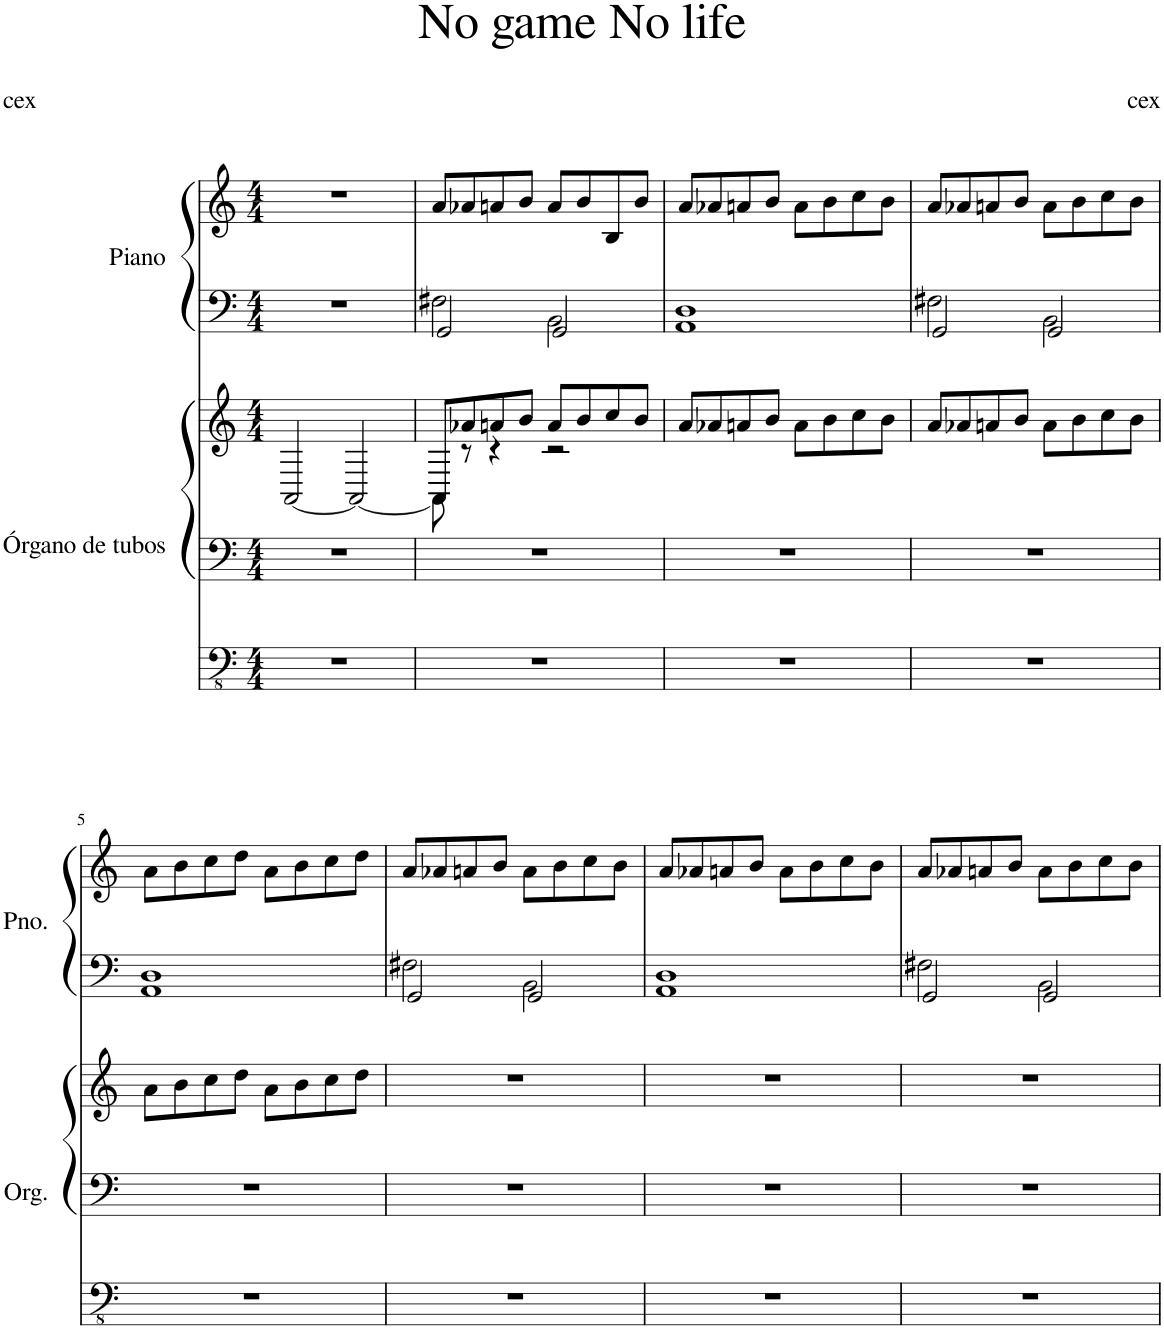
**kern	**kern	**kern	**kern	**kern
*part2	*part2	*part2	*part1	*part1
*staff5	*staff4	*staff3	*staff2	*staff1
*I"Órgano de tubos	*	*	*I"Piano	*
*	*	*	*I'Pno.	*
*clefFv4	*clefF4	*clefG2	*clefF4	*clefG2
*k[]	*k[]	*k[]	*k[]	*k[]
*M4/4	*M4/4	*M4/4	*M4/4	*M4/4
=1	=1	=1	=1	=1
1r	1r	[2AA/	1r	1r
.	.	2AA/_	.	.
=2	=2	=2	=2	=2
*	*	*^	*^	*
1r	1r	8AA/L	8AA\]	2GG/	2F#X\	8a/L
.	.	8a-X/	8r	.	.	8a-X/
.	.	8an/	4r	.	.	8an/
.	.	8b/J	.	.	.	8b/J
.	.	8a/L	2r	2GG/	2BB\	8a/L
.	.	8b/	.	.	.	8b/
.	.	8cc/	.	.	.	8B/
.	.	8b/J	.	.	.	8b/J
*	*	*v	*v	*	*	*
=3	=3	=3	=3	=3	=3
1r	1r	8a/L	1D	1AA	8a/L
.	.	8a-X/	.	.	8a-X/
.	.	8an/	.	.	8an/
.	.	8b/J	.	.	8b/J
.	.	8a\L	.	.	8a\L
.	.	8b\	.	.	8b\
.	.	8cc\	.	.	8cc\
.	.	8b\J	.	.	8b\J
=4	=4	=4	=4	=4	=4
1r	1r	8a/L	2GG/	2F#X\	8a/L
.	.	8a-X/	.	.	8a-X/
.	.	8an/	.	.	8an/
.	.	8b/J	.	.	8b/J
.	.	8a\L	2GG/	2BB\	8a\L
.	.	8b\	.	.	8b\
.	.	8cc\	.	.	8cc\
.	.	8b\J	.	.	8b\J
!!LO:LB:g=z
=5	=5	=5	=5	=5	=5
1r	1r	8a\L	1D	1AA	8a\L
.	.	8b\	.	.	8b\
.	.	8cc\	.	.	8cc\
.	.	8dd\J	.	.	8dd\J
.	.	8a\L	.	.	8a\L
.	.	8b\	.	.	8b\
.	.	8cc\	.	.	8cc\
.	.	8dd\J	.	.	8dd\J
=6	=6	=6	=6	=6	=6
1r	1r	1r	2GG/	2F#X\	8a/L
.	.	.	.	.	8a-X/
.	.	.	.	.	8an/
.	.	.	.	.	8b/J
.	.	.	2GG/	2BB\	8a\L
.	.	.	.	.	8b\
.	.	.	.	.	8cc\
.	.	.	.	.	8b\J
=7	=7	=7	=7	=7	=7
1r	1r	1r	1D	1AA	8a/L
.	.	.	.	.	8a-X/
.	.	.	.	.	8an/
.	.	.	.	.	8b/J
.	.	.	.	.	8a\L
.	.	.	.	.	8b\
.	.	.	.	.	8cc\
.	.	.	.	.	8b\J
=8	=8	=8	=8	=8	=8
1r	1r	1r	2GG/	2F#X\	8a/L
.	.	.	.	.	8a-X/
.	.	.	.	.	8an/
.	.	.	.	.	8b/J
.	.	.	2GG/	2BB\	8a\L
.	.	.	.	.	8b\
.	.	.	.	.	8cc\
.	.	.	.	.	8b\J
*	*	*	*v	*v	*
=	=	=	=	=
*-	*-	*-	*-	*-
